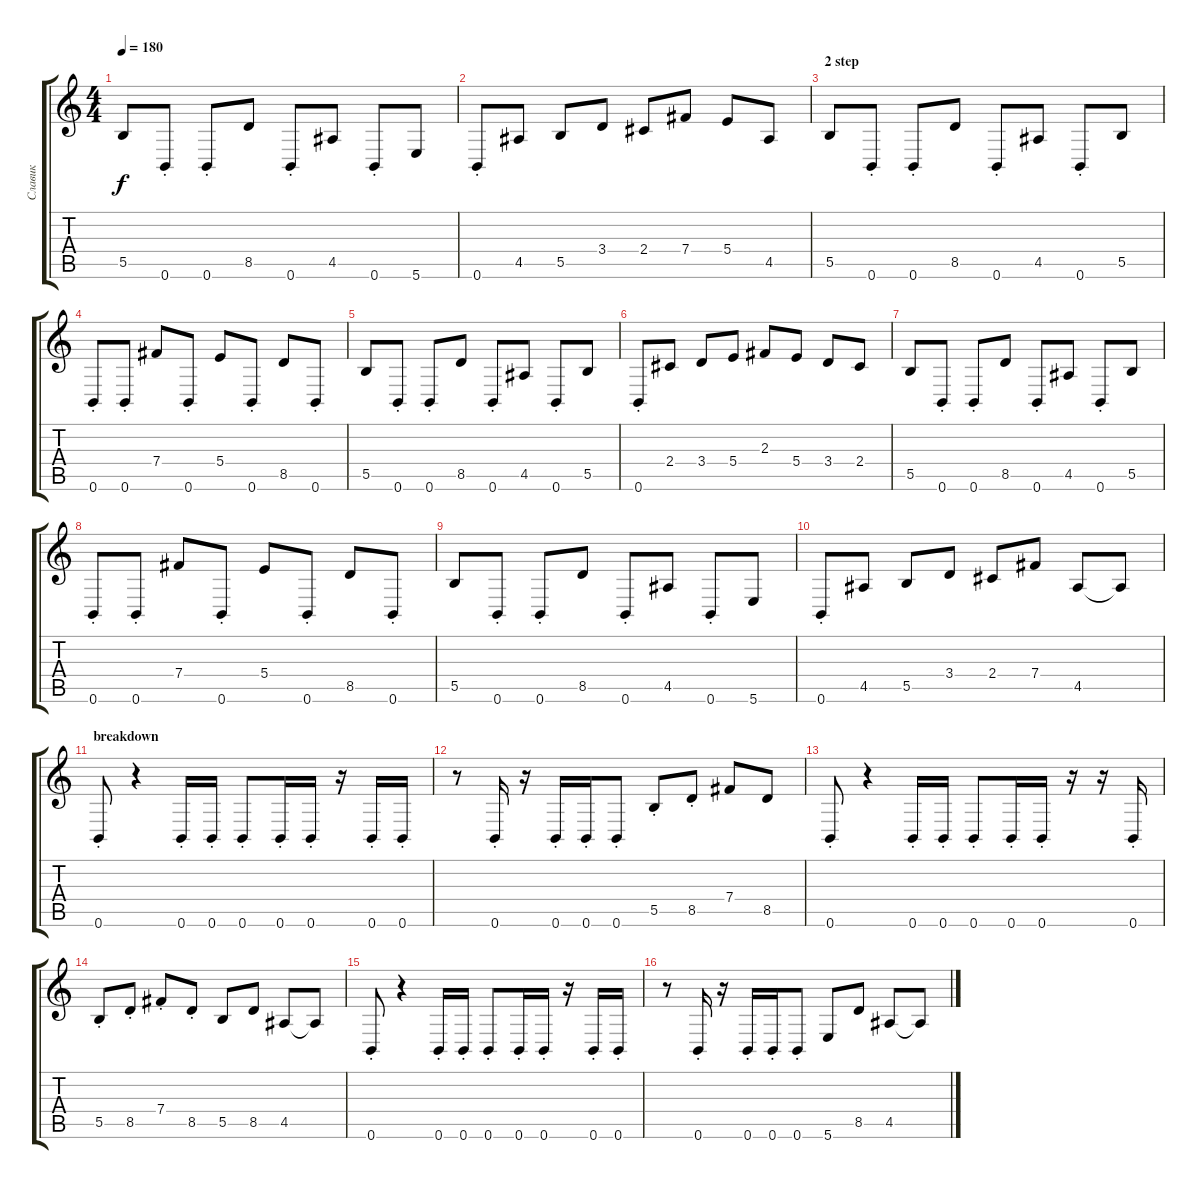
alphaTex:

\track ("Славик" "Славик") {instrument distortionguitar}
\staff {score tabs}
\tuning (Db4 Ab3 E3 B2 Gb2 B1) {hide}
\ts (4 4)
\tempo 180
\clef g2
\ks c
5.5.8{dy f} 0.6{st}.8 0.6{st}.8 8.5.8 0.6{st}.8 4.5.8 0.6{st}.8 5.6.8 |
0.6{st}.8 4.5.8 5.5.8 3.4.8 2.4.8 7.4.8 5.4.8 4.5.8 |
\section ("" "2 step")
5.5.8 0.6{st}.8 0.6{st}.8 8.5.8 0.6{st}.8 4.5.8 0.6{st}.8 5.5.8 |
0.6{st}.8 0.6{st}.8 7.4.8 0.6{st}.8 5.4.8 0.6{st}.8 8.5.8 0.6{st}.8 |
5.5.8 0.6{st}.8 0.6{st}.8 8.5.8 0.6{st}.8 4.5.8 0.6{st}.8 5.5.8 |
0.6{st}.8 2.4.8 3.4.8 5.4.8 2.3.8 5.4.8 3.4.8 2.4.8 |
5.5.8 0.6{st}.8 0.6{st}.8 8.5.8 0.6{st}.8 4.5.8 0.6{st}.8 5.5.8 |
0.6{st}.8 0.6{st}.8 7.4.8 0.6{st}.8 5.4.8 0.6{st}.8 8.5.8 0.6{st}.8 |
5.5.8 0.6{st}.8 0.6{st}.8 8.5.8 0.6{st}.8 4.5.8 0.6{st}.8 5.6.8 |
0.6{st}.8 4.5.8 5.5.8 3.4.8 2.4.8 7.4.8 4.5.8 4.5{t}.8 |
\section ("" "breakdown")
0.6{st}.8 r.4 0.6{st}.16 0.6{st}.16 0.6{st}.8 0.6{st}.16 0.6{st}.16 r.16 0.6{st}.16 0.6{st}.16 |
r.8 0.6{st}.16 r.16 0.6{st}.16 0.6{st}.16 0.6{st}.8 5.5{st}.8 8.5{st}.8 7.4.8 8.5.8 |
0.6{st}.8 r.4 0.6{st}.16 0.6{st}.16 0.6{st}.8 0.6{st}.16 0.6{st}.16 r.16 r.16 0.6{st}.16 |
5.5{st}.8 8.5{st}.8 7.4{st}.8 8.5{st}.8 5.5.8 8.5.8 4.5.8 4.5{t}.8 |
0.6{st}.8 r.4 0.6{st}.16 0.6{st}.16 0.6{st}.8 0.6{st}.16 0.6{st}.16 r.16 0.6{st}.16 0.6{st}.16 |
r.8 0.6{st}.16 r.16 0.6{st}.16 0.6{st}.16 0.6{st}.8 5.6.8 8.5.8 4.5.8 4.5{t}.8
